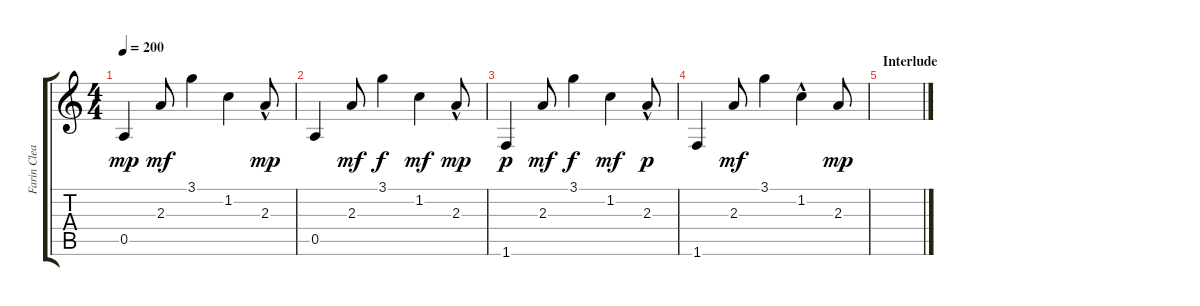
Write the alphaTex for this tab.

\track ("Farin Clean" "Farin Clea") {instrument electricguitarjazz}
\staff {score tabs}
\tuning (E4 B3 G3 D3 A2 E2) {hide}
\ts (4 4)
\tempo 200
\clef g2
\ks c
0.5.4{dy mp} 2.3.8{dy mf} 3.1.4 1.2.4 2.3{hac}.8{dy mp} |
0.5.4 2.3.8{dy mf} 3.1.4{dy f} 1.2.4{dy mf} 2.3{hac}.8{dy mp} |
1.6.4{dy p} 2.3.8{dy mf} 3.1.4{dy f} 1.2.4{dy mf} 2.3{hac}.8{dy p} |
1.6.4 2.3.8{dy mf} 3.1.4 1.2{hac}.4 2.3.8{dy mp} |
\section ("" "Interlude")
